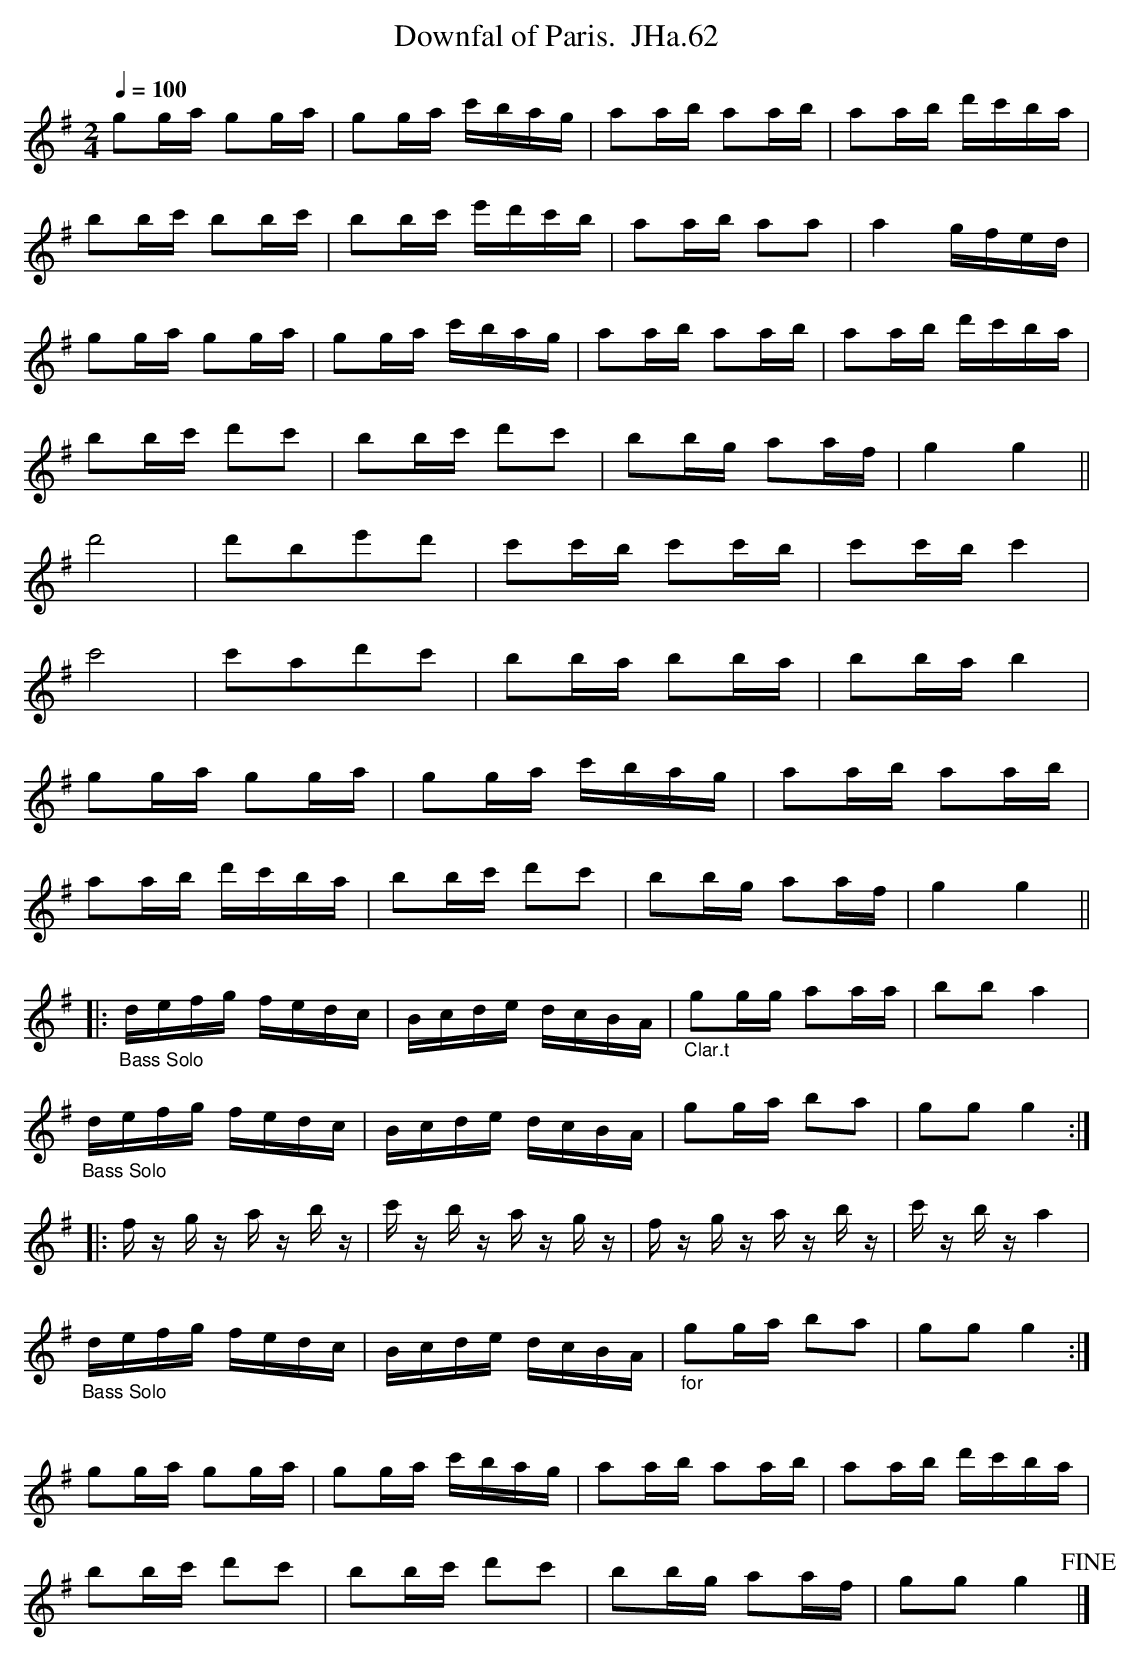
X:1
T:Downfal of Paris.  JHa.62
M:2/4
L:1/16
Q:1/4=100
K:G
g2ga g2ga|g2ga c'bag|a2ab a2ab|a2ab d'c'ba|
b2bc' b2bc'|b2bc' e'd'c'b|a2ab a2a2|a4 gfed|
g2ga g2ga|g2ga c'bag|a2ab a2ab|a2ab d'c'ba|
b2bc' d'2c'2|b2bc' d'2c'2|b2bg a2af|g4g4||
d'8|d'2b2e'2d'2|c'2c'b c'2c'b|c'2c'b c'4|
c'8|c'2a2d'2c'2|b2ba b2ba|b2ba b4|
g2ga g2ga|g2ga c'bag|a2ab a2ab|
a2ab d'c'ba|b2bc' d'2c'2|b2bg a2af|g4g4||
|: "_Bass Solo"defg fedc|Bcde dcBA|"_Clar.t"g2gg a2aa|b2b2a4|
"_Bass Solo"defg fedc|Bcde dcBA|g2ga b2a2|g2g2 g4:|
|: fz gz az bz|c'z bz az gz|fz gz az bz |c'z bz a4|
"_Bass Solo"defg fedc|Bcde dcBA|"_for"g2ga b2a2|g2g2 g4:|
g2ga g2ga|g2ga c'bag|a2ab a2ab|a2ab d'c'ba|
b2bc' d'2c'2|b2bc' d'2c'2|b2bg a2af|g2g2g4 !fine!|]
